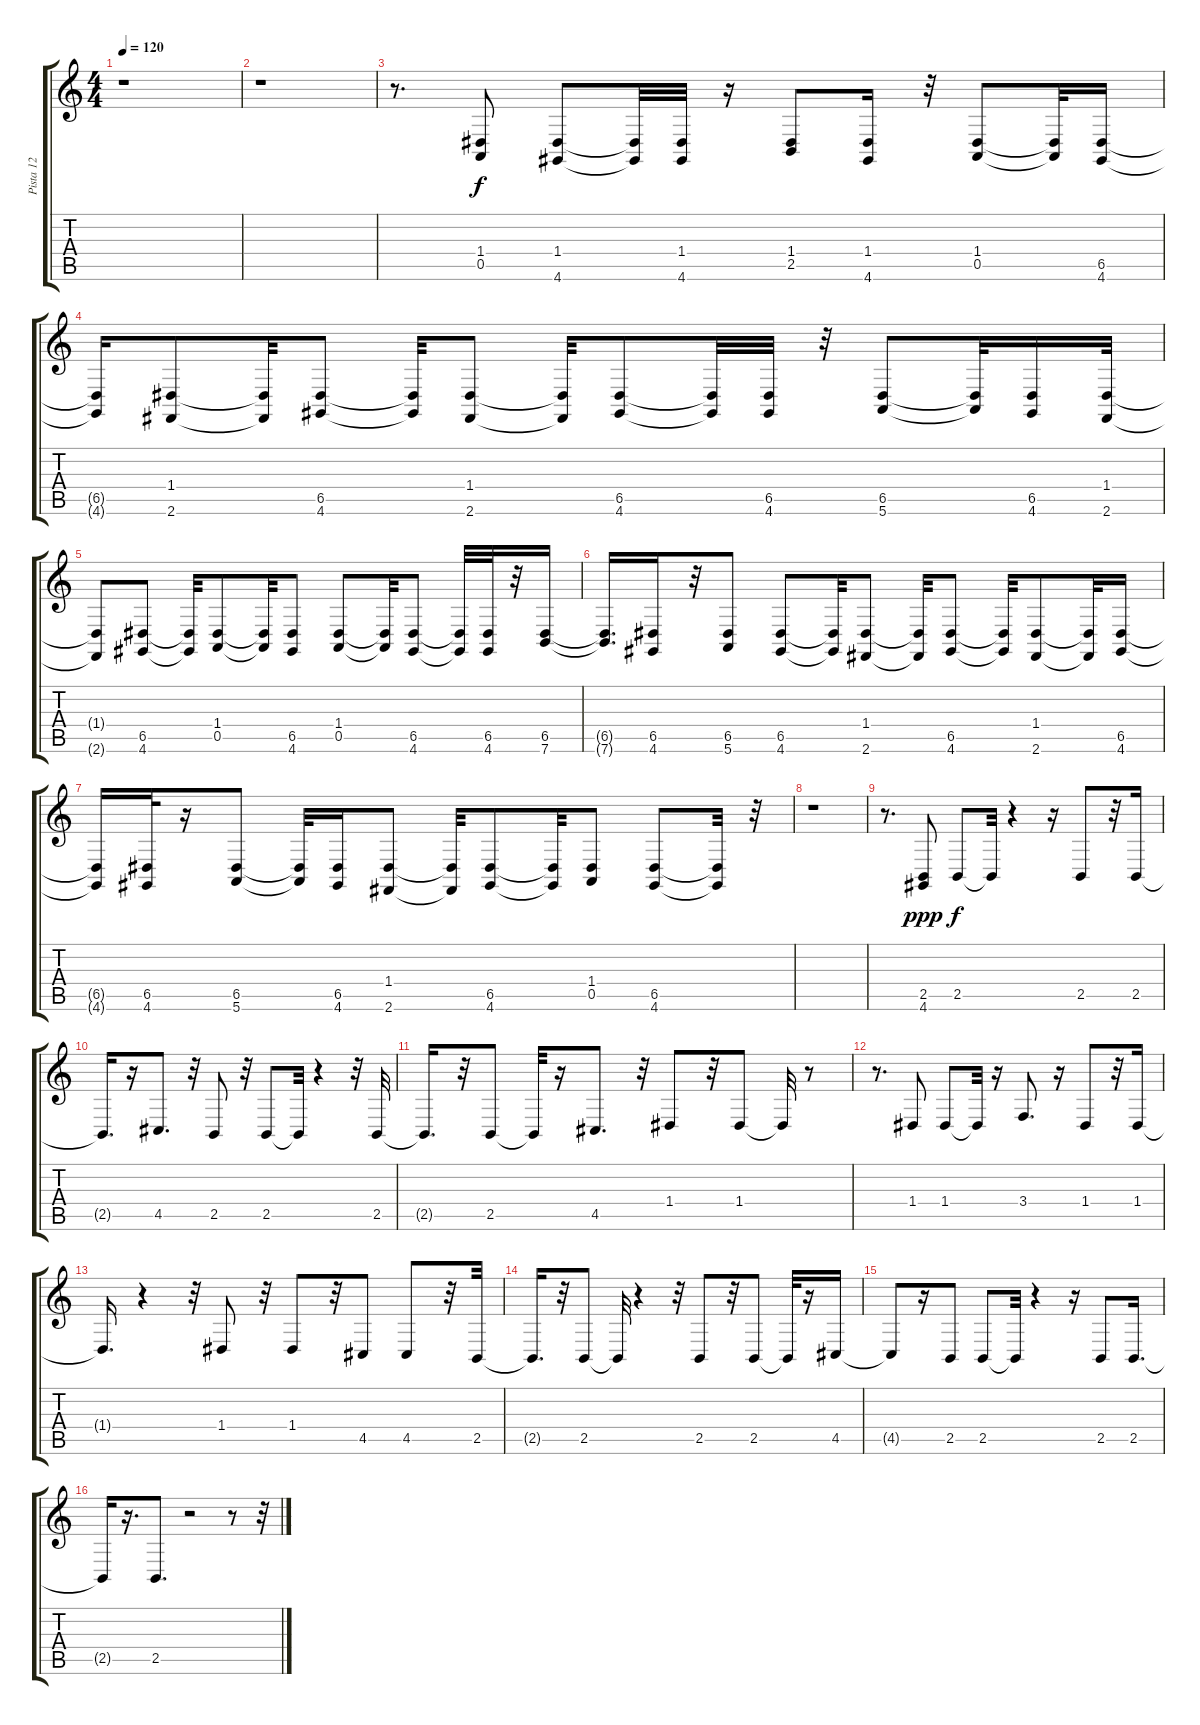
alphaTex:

\track ("Pista 12" "Pista 12") {instrument celesta}
\staff {score tabs}
\tuning (E4 B3 G3 D3 A2 E2) {hide}
\ts (4 4)
\tempo 120
\clef g2
\ks c
r.1{dy f} |
r.1 |
r.8{d} (1.4 0.5).8 (1.4 4.6).8 (1.4{t} 4.6{t}).32 (1.4 4.6).32 r.16 (1.4 2.5).8 (1.4 4.6).16 r.32 (1.4 0.5).8 (1.4{t} 0.5{t}).32 (6.5 4.6).16 |
(6.5{t} 4.6{t}).16 (1.4 2.6).8 (1.4{t} 2.6{t}).32 (6.5 4.6).8 (6.5{t} 4.6{t}).32 (1.4 2.6).8 (1.4{t} 2.6{t}).32 (6.5 4.6).8 (6.5{t} 4.6{t}).32 (6.5 4.6).32 r.32 (6.5 5.6).8 (6.5{t} 5.6{t}).32 (6.5 4.6).16 (1.4 2.6).32 |
(1.4{t} 2.6{t}).8 (6.5 4.6).8 (6.5{t} 4.6{t}).32 (1.4 0.5).8 (1.4{t} 0.5{t}).32 (6.5 4.6).8 (1.4 0.5).8 (1.4{t} 0.5{t}).32 (6.5 4.6).8 (6.5{t} 4.6{t}).32 (6.5 4.6).32 r.32 (6.5 7.6).16 |
(6.5{t} 7.6{t}).16{d} (6.5 4.6).16 r.32 (6.5 5.6).8 (6.5 4.6).8 (6.5{t} 4.6{t}).32 (1.4 2.6).8 (1.4{t} 2.6{t}).32 (6.5 4.6).8 (6.5{t} 4.6{t}).32 (1.4 2.6).8 (1.4{t} 2.6{t}).32 (6.5 4.6).16 |
(6.5{t} 4.6{t}).16 (6.5 4.6).32 r.16 (6.5 5.6).8 (6.5{t} 5.6{t}).32 (6.5 4.6).16 (1.4 2.6).8 (1.4{t} 2.6{t}).32 (6.5 4.6).8 (6.5{t} 4.6{t}).32 (1.4 0.5).8 (6.5 4.6).8 (6.5{t} 4.6{t}).32 r.32 |
r.1 |
r.8{d} (2.5 4.6).8{dy ppp} 2.5.8{dy f} 2.5{t}.32 r.4 r.16 2.5.8 r.32 2.5.16 |
2.5{t}.16{d} r.16 4.5.8{d} r.32 2.5.8 r.32 2.5.8 2.5{t}.32 r.4 r.32 2.5.32 |
2.5{t}.16{d} r.32 2.5.8 2.5{t}.32 r.16 4.5.8{d} r.32 1.4.8 r.32 1.4.8 1.4{t}.32 r.8 |
r.8{d} 1.4.8 1.4.8 1.4{t}.32 r.16 3.4.8{d} r.16 1.4.8 r.32 1.4.16 |
1.4{t}.16{d} r.4 r.32 1.4.8 r.32 1.4.8 r.32 4.5.8 4.5.8 r.32 2.5.32 |
2.5{t}.16{d} r.32 2.5.8 2.5{t}.32 r.4 r.32 2.5.8 r.32 2.5.8 2.5{t}.32 r.16 4.5.16 |
4.5{t}.8 r.16 2.5.8 2.5.8 2.5{t}.32 r.4 r.16 2.5.8 2.5.16{d} |
2.5{t}.16 r.16{d} 2.5.8{d} r.2 r.8 r.32
